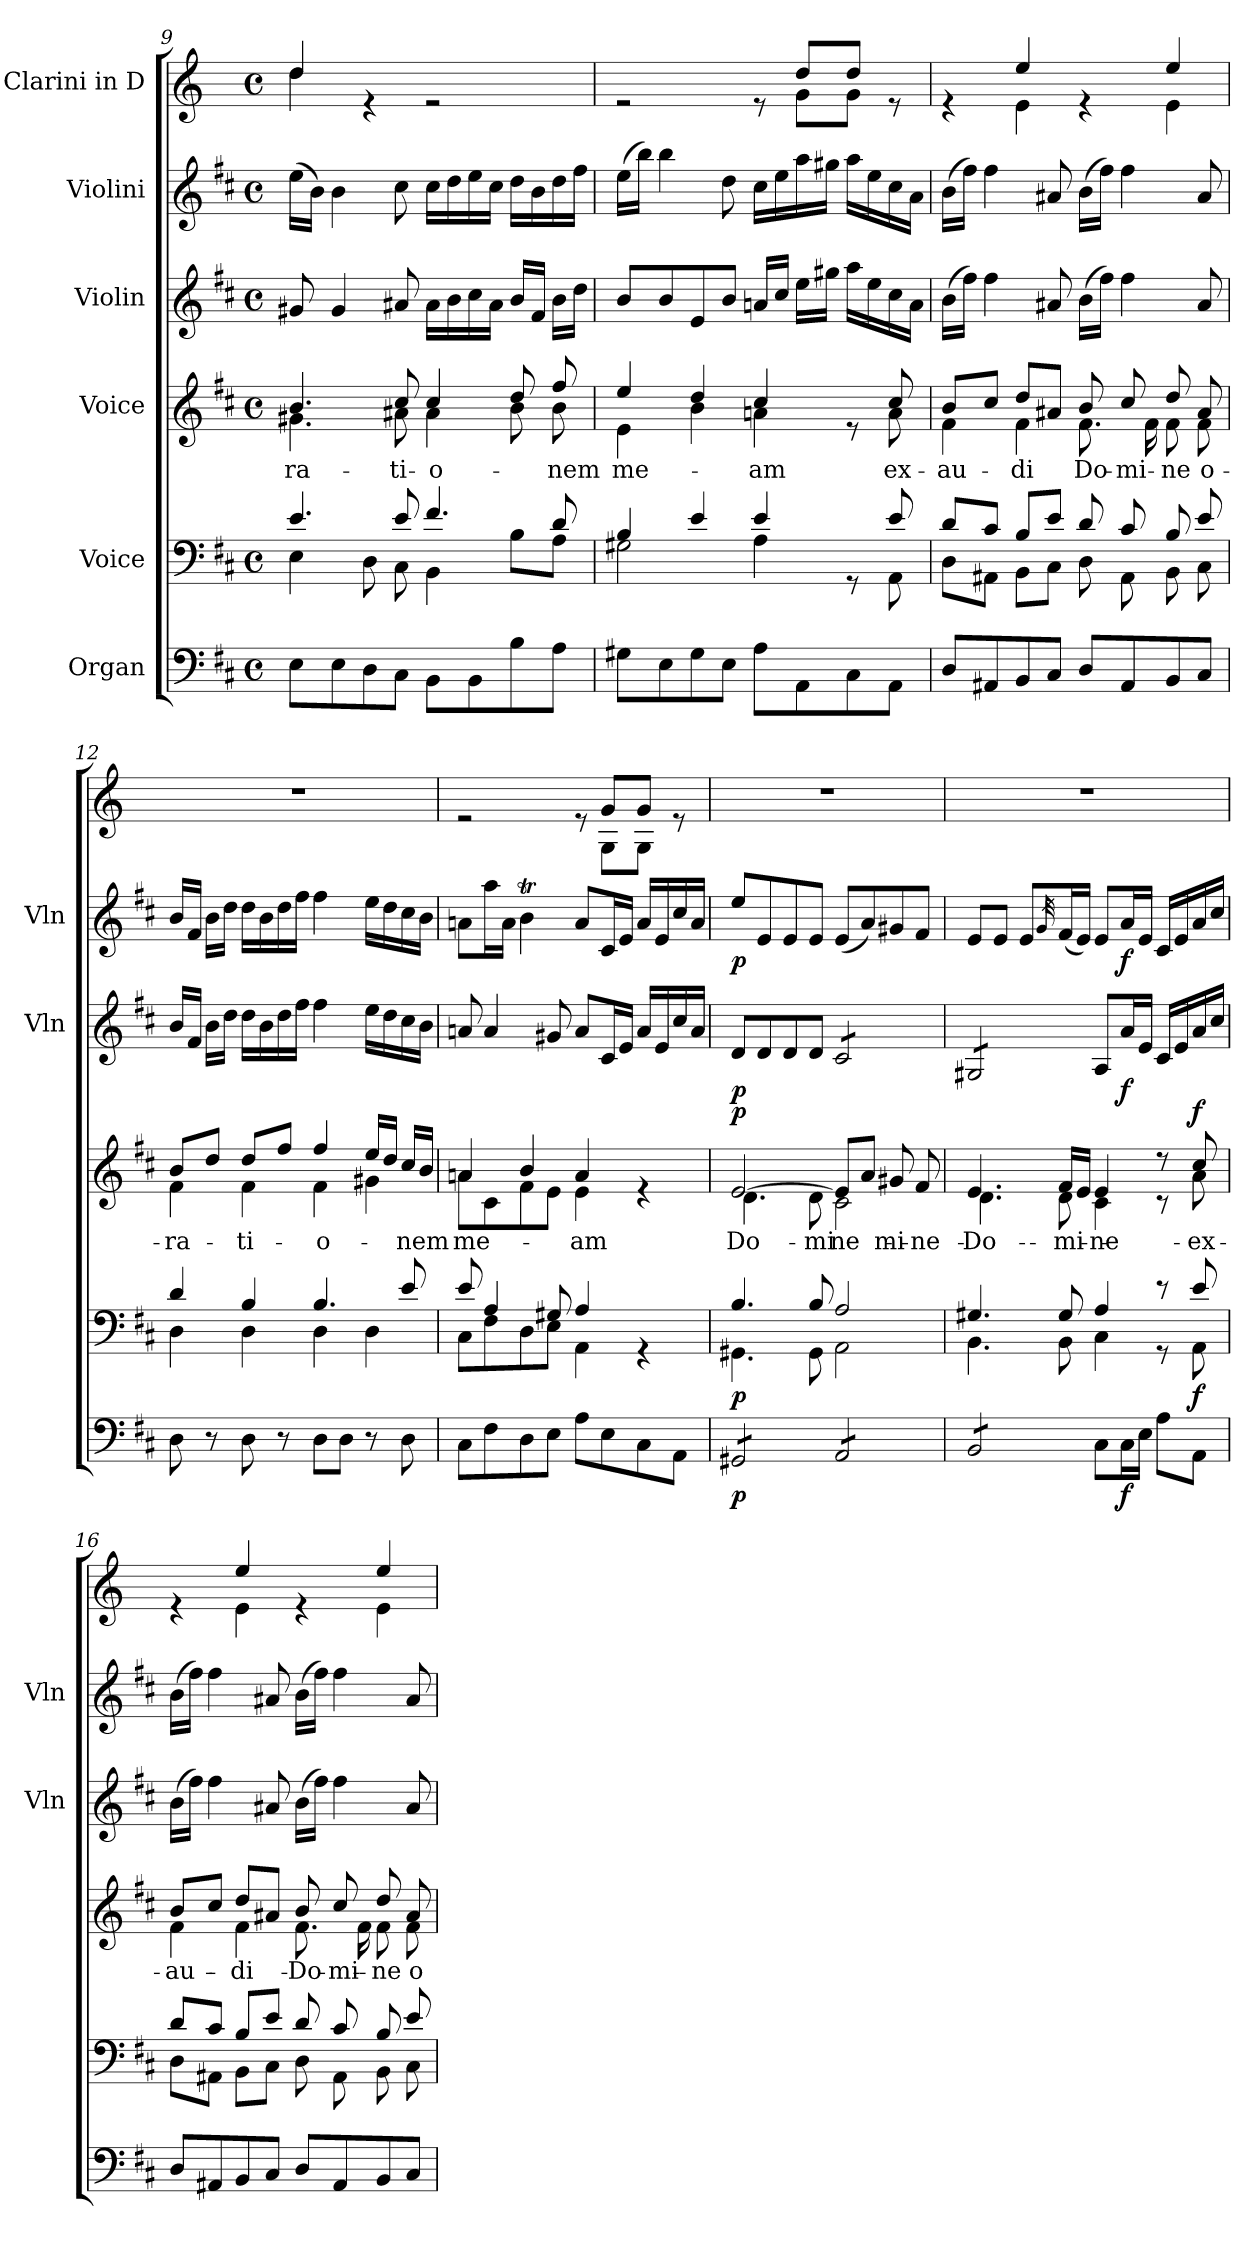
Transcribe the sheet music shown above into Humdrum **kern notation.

**kern	**dynam	**kern	**dynam	**kern	**text	**dynam	**kern	**dynam	**kern	**dynam	**kern
*part6	*part6	*part5	*part5	*part4	*part4	*part4	*part3	*part3	*part2	*part2	*part1
*staff6	*staff6	*staff5	*staff5	*staff4	*staff4	*staff4	*staff3	*staff3	*staff2	*staff2	*staff1
*I"Organ	*	*I"Voice	*	*I"Voice	*	*	*I"Violin	*	*I"Violini	*	*I"Clarini in D
*	*	*	*	*	*	*	*I'Vln	*	*I'Vln	*	*
*clefF4	*	*clefF4	*	*clefG2	*	*	*clefG2	*	*clefG2	*	*clefG2
*	*	*	*	*	*	*	*	*	*	*	*ITrd-1c-2
*k[f#c#]	*	*k[f#c#]	*	*k[f#c#]	*	*	*k[f#c#]	*	*k[f#c#]	*	*k[f#c#]
*M4/4	*	*M4/4	*	*M4/4	*	*	*M4/4	*	*M4/4	*	*M4/4
*met(c)	*	*met(c)	*	*met(c)	*	*	*met(c)	*	*met(c)	*	*met(c)
=9	=9	=9	=9	=9	=9	=9	=9	=9	=9	=9	=9
*	*	*^	*	*	*	*	*	*	*	*	*
!	!	!	!	!	!	!LO:LY:b	!	!	!	!	!	!
*	*	*	*	*	*^	*	*	*	*	*	*	*^
8E\L	.	4.e/	4E\	.	4.b/	4.g#X\	-ra-	.	8g#X/	.	(16ee\LL	.	4ee/	4ee\
.	.	.	.	.	.	.	.	.	.	.	16b\JJ)	.	.	.
8E\	.	.	.	.	.	.	.	.	4g#/	.	4b\	.	.	.
8D\	.	.	8D\	.	.	.	.	.	.	.	.	.	4re	2.ryy
!	!	!	!	!	!	!	!LO:LY:b	!	!	!	!	!	!	!
8C#\J	.	8e/	8C#\	.	8cc#/	8a#X\	-ti-	.	8a#X/	.	8cc#\	.	.	.
!	!	!	!	!	!	!	!LO:LY:b	!	!	!	!	!	!	!
8BB\L	.	4.f#/	4BB\	.	4cc#/	4a#\	-o-	.	16a#\LL	.	16cc#\LL	.	2re	.
.	.	.	.	.	.	.	.	.	16b\	.	16dd\	.	.	.
8BB\	.	.	.	.	.	.	.	.	16cc#\	.	16ee\	.	.	.
.	.	.	.	.	.	.	.	.	16a#\JJ	.	16cc#\JJ	.	.	.
8B\	.	.	8B\L	.	8dd/	8b\	.	.	16b/LL	.	16dd\LL	.	.	.
.	.	.	.	.	.	.	.	.	16f#/JJ	.	16b\	.	.	.
!	!	!	!	!	!	!	!LO:LY:b	!	!	!	!	!	!	!
8A\J	.	8d/	8A\J	.	8ff#/	8b\	-nem	.	16b\LL	.	16dd\	.	.	.
.	.	.	.	.	.	.	.	.	16dd\JJ	.	16ff#\JJ	.	.	.
!!LO:LB:g=z	!!
=10	=10	=10	=10	=10	=10	=10	=10	=10	=10	=10	=10	=10	=10	=10
!	!	!	!	!	!	!	!LO:LY:b	!	!	!	!	!	!	!
8G#X\L	.	4B/	2G#X\	.	4ee/	4e\	me-	.	8b/L	.	(16ee\LL	.	2re	8ryy
.	.	.	.	.	.	.	.	.	.	.	16bb\JJ)	.	.	.
*	*	*	*	*	*	*	*	*	*	*	*	*	*v	*v
8E\	.	.	.	.	.	.	.	.	8b/	.	4bb\	.	.
8G#\	.	4e/	.	.	4dd/	4b\	.	.	8e/	.	.	.	.
8E\J	.	.	.	.	.	.	.	.	8b/J	.	8dd\	.	.
!	!	!	!	!	!	!	!LO:LY:b	!	!	!	!	!	!
8A\L	.	4e/	4A\	.	4cc#/	4an\	-am	.	16an/LL	.	16cc#\LL	.	8re
.	.	.	.	.	.	.	.	.	16cc#/JJ	.	16ee\	.	.
*	*	*	*	*	*	*	*	*	*	*	*	*	*^
8AA\	.	.	.	.	.	.	.	.	16ee\LL	.	16aa\	.	8ee/L	8a\L
.	.	.	.	.	.	.	.	.	16gg#X\JJ	.	16gg#X\JJ	.	.	.
8C#\	.	8rGG	8ryy	.	8re	8ryy	.	.	16aa\LL	.	16aa\LL	.	8ee/J	8a\J
.	.	.	.	.	.	.	.	.	16ee\	.	16ee\	.	.	.
!	!	!	!	!	!	!	!LO:LY:b	!	!	!	!	!	!	!
8AA\J	.	8e/	8AA\	.	8cc#/	8a\	ex-	.	16cc#\	.	16cc#\	.	8re	8ryy
.	.	.	.	.	.	.	.	.	16a\JJ	.	16a\JJ	.	.	.
=11	=11	=11	=11	=11	=11	=11	=11	=11	=11	=11	=11	=11	=11	=11
!	!	!	!	!	!	!	!LO:LY:b	!	!	!	!	!	!	!
8D/L	.	8d/L	8D\L	.	8b/L	4f#\	-au-	.	(16b\LL	.	(16b\LL	.	4re	4ryy
.	.	.	.	.	.	.	.	.	16ff#\JJ)	.	16ff#\JJ)	.	.	.
8AA#X/	.	8c#/J	8AA#X\J	.	8cc#/J	.	.	.	4ff#\	.	4ff#\	.	.	.
!	!	!	!	!	!	!	!LO:LY:b	!	!	!	!	!	!	!
8BB/	.	8B/L	8BB\L	.	8dd/L	4f#\	-di	.	.	.	.	.	4ff#/	4f#\
8C#/J	.	8e/J	8C#\J	.	8a#X/J	.	.	.	8a#X/	.	8a#X/	.	.	.
!	!	!	!	!	!	!	!LO:LY:b	!	!	!	!	!	!	!
8D/L	.	8d/	8D\	.	8b/	8.f#\	Do-	.	(16b\LL	.	(16b\LL	.	4re	4ryy
.	.	.	.	.	.	.	.	.	16ff#\JJ)	.	16ff#\JJ)	.	.	.
!	!	!	!	!	!	!	!LO:LY:b	!	!	!	!	!	!	!
8AA#/	.	8c#/	8AA#\	.	8cc#/	.	-mi-	.	4ff#\	.	4ff#\	.	.	.
.	.	.	.	.	.	16f#\	.	.	.	.	.	.	.	.
!	!	!	!	!	!	!	!LO:LY:b	!	!	!	!	!	!	!
8BB/	.	8B/	8BB\	.	8dd/	8f#\	-ne	.	.	.	.	.	4ff#/	4f#\
!	!	!	!	!	!	!	!LO:LY:b	!	!	!	!	!	!	!
8C#/J	.	8e/	8C#\	.	8a#/	8f#\	o-	.	8a#/	.	8a#/	.	.	.
*	*	*	*	*	*	*	*	*	*	*	*	*	*v	*v
=12	=12	=12	=12	=12	=12	=12	=12	=12	=12	=12	=12	=12	=12
!	!	!	!	!	!	!	!LO:LY:b	!	!	!	!	!	!
8D\	.	4d/	4D\	.	8b/L	4f#\	-ra-	.	16b/LL	.	16b/LL	.	1r
.	.	.	.	.	.	.	.	.	16f#/JJ	.	16f#/JJ	.	.
8r	.	.	.	.	8dd/J	.	.	.	16b\LL	.	16b\LL	.	.
.	.	.	.	.	.	.	.	.	16dd\JJ	.	16dd\JJ	.	.
!	!	!	!	!	!	!	!LO:LY:b	!	!	!	!	!	!
8D\	.	4B/	4D\	.	8dd/L	4f#\	-ti-	.	16dd\LL	.	16dd\LL	.	.
.	.	.	.	.	.	.	.	.	16b\	.	16b\	.	.
8r	.	.	.	.	8ff#/J	.	.	.	16dd\	.	16dd\	.	.
.	.	.	.	.	.	.	.	.	16ff#\JJ	.	16ff#\JJ	.	.
!	!	!	!	!	!	!	!LO:LY:b	!	!	!	!	!	!
8D\L	.	4.B/	4D\	.	4ff#/	4f#\	-o-	.	4ff#\	.	4ff#\	.	.
8D\J	.	.	.	.	.	.	.	.	.	.	.	.	.
8r	.	.	4D\	.	16ee/LL	4g#X\	.	.	16ee\LL	.	16ee\LL	.	.
.	.	.	.	.	16dd/JJ	.	.	.	16dd\	.	16dd\	.	.
!	!	!	!	!	!	!	!LO:LY:b	!	!	!	!	!	!
8D\	.	8e/	.	.	16cc#/LL	.	-nem	.	16cc#\	.	16cc#\	.	.
.	.	.	.	.	16b/JJ	.	.	.	16b\JJ	.	16b\JJ	.	.
!!LO:PB:g=z
=13	=13	=13	=13	=13	=13	=13	=13	=13	=13	=13	=13	=13	=13
!	!	!	!	!	!	!	!LO:LY:b	!	!	!	!	!	!
*	*	*	*	*	*	*	*	*	*	*	*	*	*^
8C#\L	.	8e/	8C#\L	.	4an/	8a\L	me-	.	8an/	.	8an\L	.	2re	8ryy
*	*	*	*	*	*	*	*	*	*	*	*	*	*v	*v
8F#\	.	4A/	8F#\	.	.	8c#\	.	.	4a/	.	16aa\L	.	.
.	.	.	.	.	.	.	.	.	.	.	16a\JJ	.	.
8D\	.	.	8D\	.	4b/	8f#\	.	.	.	.	4bT\	.	.
8E\J	.	8G#X/	8E\J	.	.	8e\J	.	.	8g#X/	.	.	.	.
!	!	!	!	!	!	!	!LO:LY:b	!	!	!	!	!	!
8A\L	.	4A/	4AA\	.	4a/	4e\	-am	.	8a/L	.	8a/L	.	8re
*	*	*	*	*	*	*	*	*	*	*	*	*	*^
8E\	.	.	.	.	.	.	.	.	16c#/L	.	16c#/L	.	8a/L	8A\L
.	.	.	.	.	.	.	.	.	16e/JJ	.	16e/JJ	.	.	.
8C#\	.	4rGG	4ryy	.	4re	4ryy	.	.	16a/LL	.	16a/LL	.	8a/J	8A\J
.	.	.	.	.	.	.	.	.	16e/	.	16e/	.	.	.
8AA\J	.	.	.	.	.	.	.	.	16cc#/	.	16cc#/	.	8re	8ryy
.	.	.	.	.	.	.	.	.	16a/JJ	.	16a/JJ	.	.	.
*	*	*	*	*	*	*	*	*	*	*	*	*	*v	*v
=14	=14	=14	=14	=14	=14	=14	=14	=14	=14	=14	=14	=14	=14
!	!	!	!	!	!	!	!LO:LY:b	!	!	!	!	!	!
!	!LO:DY:b	!	!	!LO:DY:b	!	!	!LO:LY:b	!LO:DY:b	!	!LO:DY:b	!	!LO:DY:b	!
*tremolo	*	*	*	*	*	*	*	*	*	*	*	*	*
8GG#X/L	p	4.B/	4.GG#X\	p	[2e/	4.d\	Do-	p	8d/L	p	8ee/L	p	1r
8GG#X/	.	.	.	.	.	.	.	.	8d/	.	8e/	.	.
8GG#X/	.	.	.	.	.	.	.	.	8d/	.	8e/	.	.
!	!	!	!	!	!	!	!LO:LY:b	!	!	!	!	!	!
8GG#X/J	.	8B/	8GG#\	.	.	8d\	-mi-	.	8d/J	.	8e/J	.	.
!	!	!	!	!	!	!	!LO:LY:b	!	!	!	!	!	!
*	*	*	*	*	*	*	*	*	*tremolo	*	*	*	*
8AA/L	.	2A/	2AA\	.	8e/L]	2c#\	-ne	.	8c#/L	.	(8e/L	.	.
8AA/	.	.	.	.	8a/J	.	.	.	8c#/	.	8a/)	.	.
!	!	!	!	!	!	!	!LO:LY:b	!	!	!	!	!	!
8AA/	.	.	.	.	8g#X/	.	-mi-	.	8c#/	.	8g#X/	.	.
!	!	!	!	!	!	!	!LO:LY:b	!	!	!	!	!	!
8AA/J	.	.	.	.	8f#/	.	-ne	.	8c#/J	.	8f#/J	.	.
=15	=15	=15	=15	=15	=15	=15	=15	=15	=15	=15	=15	=15	=15
!	!	!	!	!	!	!	!LO:LY:b	!	!	!	!	!	!
8BB/L	.	4.G#X/	4.BB\	.	4.e/	4.d\	Do-	.	8G#X/L	.	8e/L	.	1r
8BB/	.	.	.	.	.	.	.	.	8G#X/	.	8e/J	.	.
8BB/	.	.	.	.	.	.	.	.	8G#X/	.	8e/L	.	.
.	.	.	.	.	.	.	.	.	.	.	32qg/	.	.
!	!	!	!	!	!	!	!LO:LY:b	!	!	!	!	!	!
8BB/J	.	8G#/	8BB\	.	16f#/LL	8d\	-mi-	.	8G#X/J	.	(16f#/L	.	.
*	*	*	*	*	*	*	*	*	*Xtremolo	*	*	*	*
*Xtremolo	*	*	*	*	*	*	*	*	*	*	*	*	*
.	.	.	.	.	16e/JJ	.	.	.	.	.	16e/JJ)	.	.
!	!	!	!	!	!	!	!LO:LY:b	!	!	!	!	!	!
8C#\L	.	4A/	4C#\	.	4e/	4c#\	-ne	.	8A/L	.	8e/L	.	.
!	!LO:DY:b	!	!	!	!	!	!	!	!	!LO:DY:b	!	!LO:DY:b	!
16C#\L	f	.	.	.	.	.	.	.	16a/L	f	16a/L	f	.
16E\JJ	.	.	.	.	.	.	.	.	16e/JJ	.	16e/JJ	.	.
8A\L	.	8r	8r	.	8r	8r	.	.	16c#/LL	.	16c#/LL	.	.
.	.	.	.	.	.	.	.	.	16e/	.	16e/	.	.
!	!	!	!	!LO:DY:b	!	!	!LO:LY:b	!LO:DY:b	!	!	!	!	!
8AA\J	.	8e/	8AA\	f	8cc#/	8a\	ex-	f	16a/	.	16a/	.	.
.	.	.	.	.	.	.	.	.	16cc#/JJ	.	16cc#/JJ	.	.
!!LO:LB:g=z
=16	=16	=16	=16	=16	=16	=16	=16	=16	=16	=16	=16	=16	=16
!	!	!	!	!	!	!	!LO:LY:b	!	!	!	!	!	!
*	*	*	*	*	*	*	*	*	*	*	*	*	*^
8D/L	.	8d/L	8D\L	.	8b/L	4f#\	-au-	.	(16b\LL	.	(16b\LL	.	4re	4ryy
.	.	.	.	.	.	.	.	.	16ff#\JJ)	.	16ff#\JJ)	.	.	.
8AA#X/	.	8c#/J	8AA#X\J	.	8cc#/J	.	.	.	4ff#\	.	4ff#\	.	.	.
!	!	!	!	!	!	!	!LO:LY:b	!	!	!	!	!	!	!
8BB/	.	8B/L	8BB\L	.	8dd/L	4f#\	-di	.	.	.	.	.	4ff#/	4f#\
8C#/J	.	8e/J	8C#\J	.	8a#X/J	.	.	.	8a#X/	.	8a#X/	.	.	.
!	!	!	!	!	!	!	!LO:LY:b	!	!	!	!	!	!	!
8D/L	.	8d/	8D\	.	8b/	8.f#\	Do-	.	(16b\LL	.	(16b\LL	.	4re	4ryy
.	.	.	.	.	.	.	.	.	16ff#\JJ)	.	16ff#\JJ)	.	.	.
!	!	!	!	!	!	!	!LO:LY:b	!	!	!	!	!	!	!
8AA#/	.	8c#/	8AA#\	.	8cc#/	.	-mi-	.	4ff#\	.	4ff#\	.	.	.
.	.	.	.	.	.	16f#\	.	.	.	.	.	.	.	.
!	!	!	!	!	!	!	!LO:LY:b	!	!	!	!	!	!	!
8BB/	.	8B/	8BB\	.	8dd/	8f#\	-ne	.	.	.	.	.	4ff#/	4f#\
!	!	!	!	!	!	!	!LO:LY:b	!	!	!	!	!	!	!
8C#/J	.	8e/	8C#\	.	8a#/	8f#\	o-	.	8a#/	.	8a#/	.	.	.
*	*	*v	*v	*	*	*	*	*	*	*	*	*	*v	*v
*	*	*	*	*v	*v	*	*	*	*	*	*	*
=	=	=	=	=	=	=	=	=	=	=	=
*-	*-	*-	*-	*-	*-	*-	*-	*-	*-	*-	*-
